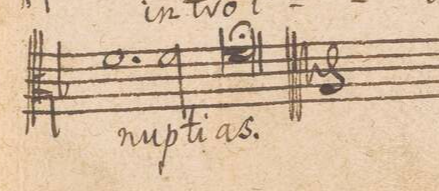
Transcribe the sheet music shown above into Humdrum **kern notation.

**kern	**text
*I"ALTVS.	*
*clefC3	*
*k[b-]	*
*met(C|)	*
1.f	nu-
2f\	-pti-
=59-	=59-
0f;>	-as.
==	==
*-	*-
